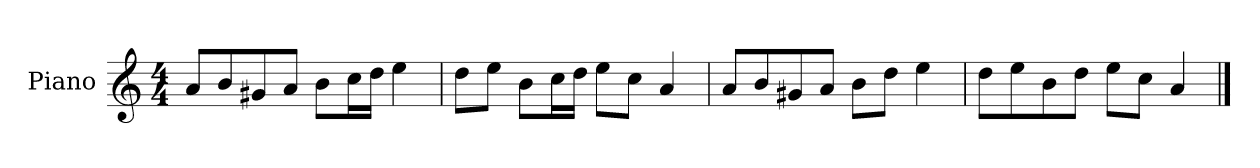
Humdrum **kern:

**kern
*part1
*staff1
*I"Piano
*I'P-no
*clefG2
*k[]
*M4/4
*MM90
=1
8a/L
8b/
8g#X/
8a/J
8b\L
16cc\L
16dd\JJ
4ee\
=2
8dd\L
8ee\J
8b\L
16cc\L
16dd\JJ
8ee\L
8cc\J
4a/
=3
8a/L
8b/
8g#X/
8a/J
8b\L
8dd\J
4ee\
=4
8dd\L
8ee\
8b\
8dd\J
8ee\L
8cc\J
4a/
==
*-
